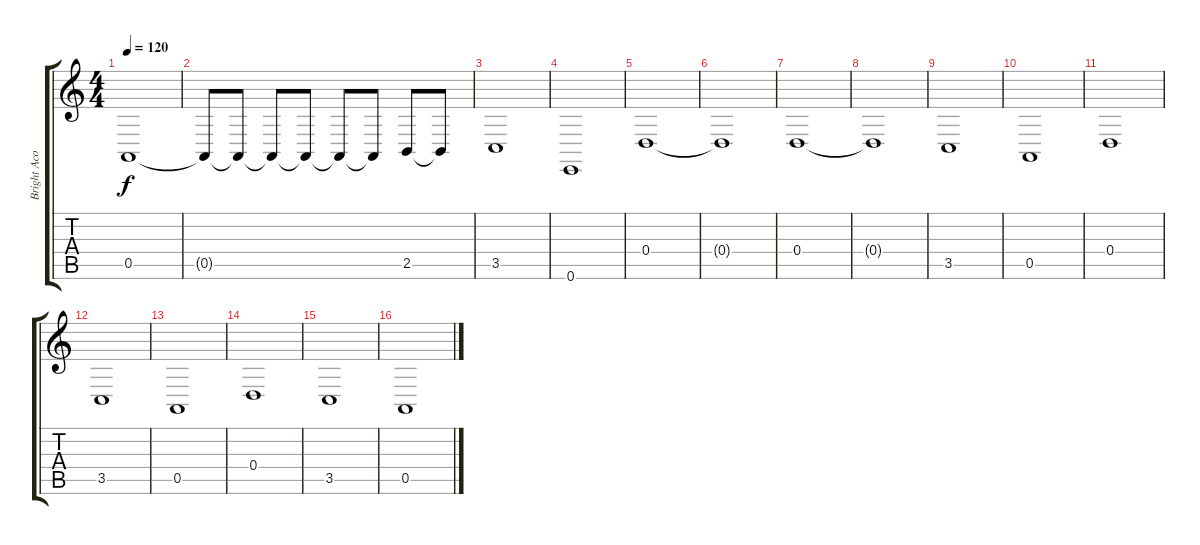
\track ("Bright Acoustic Piano" "Bright Aco") {instrument brightacousticpiano}
\staff {score tabs}
\tuning (E4 B3 G3 D3 A2 E2) {hide}
\ts (4 4)
\tempo 120
\clef g2
\ks c
0.5.1{dy f} |
0.5{t}.8 0.5{t}.8 0.5{t}.8 0.5{t}.8 0.5{t}.8 0.5{t}.8 2.5.8 2.5{t}.8 |
3.5.1 |
0.6.1 |
0.4.1 |
0.4{t}.1 |
0.4.1 |
0.4{t}.1 |
3.5.1 |
0.5.1 |
0.4.1 |
3.5.1 |
0.5.1 |
0.4.1 |
3.5.1 |
0.5.1
